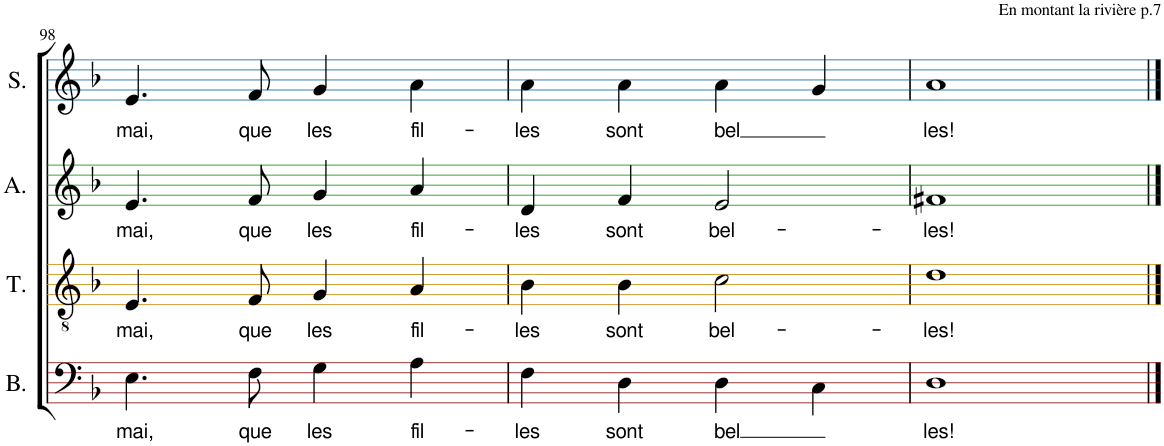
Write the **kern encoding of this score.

**kern	**text	**kern	**text	**kern	**text	**kern	**text
*part4	*part4	*part3	*part3	*part2	*part2	*part1	*part1
*staff4	*staff4	*staff3	*staff3	*staff2	*staff2	*staff1	*staff1
*I"Basse	*	*I"Ténor	*	*I"Alto	*	*I"Soprano	*
*I'B.	*	*I'T.	*	*I'A.	*	*I'S.	*
!!LO:PB:g=z
*clefF4	*	*clefGv2	*	*clefG2	*	*clefG2	*
*k[b-]	*	*k[b-]	*	*k[b-]	*	*k[b-]	*
*M4/4	*	*M4/4	*	*M4/4	*	*M4/4	*
=98	=98	=98	=98	=98	=98	=98	=98
!	!LO:LY:b	!	!LO:LY:b	!	!LO:LY:b	!	!LO:LY:b
4.E\	mai,	4.E/	mai,	4.e/	mai,	4.e/	mai,
!	!LO:LY:b	!	!LO:LY:b	!	!LO:LY:b	!	!LO:LY:b
8F\	que	8F/	que	8f/	que	8f/	que
!	!LO:LY:b	!	!LO:LY:b	!	!LO:LY:b	!	!LO:LY:b
4G\	les	4G/	les	4g/	les	4g/	les
!	!LO:LY:b	!	!LO:LY:b	!	!LO:LY:b	!	!LO:LY:b
4A\	fil-	4A/	fil-	4a/	fil-	4a\	fil-
=99	=99	=99	=99	=99	=99	=99	=99
!	!LO:LY:b	!	!LO:LY:b	!	!LO:LY:b	!	!LO:LY:b
4F\	-les	4B-\	-les	4d/	-les	4a\	-les
!	!LO:LY:b	!	!LO:LY:b	!	!LO:LY:b	!	!LO:LY:b
4D\	sont	4B-\	sont	4f/	sont	4a\	sont
!	!LO:LY:b	!	!LO:LY:b	!	!LO:LY:b	!	!LO:LY:b
4D\	-bel	2c\	bel-	2e/	bel-	4a\	-bel
4C\	.	.	.	.	.	4g/	.
=100	=100	=100	=100	=100	=100	=100	=100
!	!LO:LY:b	!	!LO:LY:b	!	!LO:LY:b	!	!LO:LY:b
1D	les!	1d	-les!	1f#X	-les!	1a	les!
==	==	==	==	==	==	==	==
*-	*-	*-	*-	*-	*-	*-	*-
